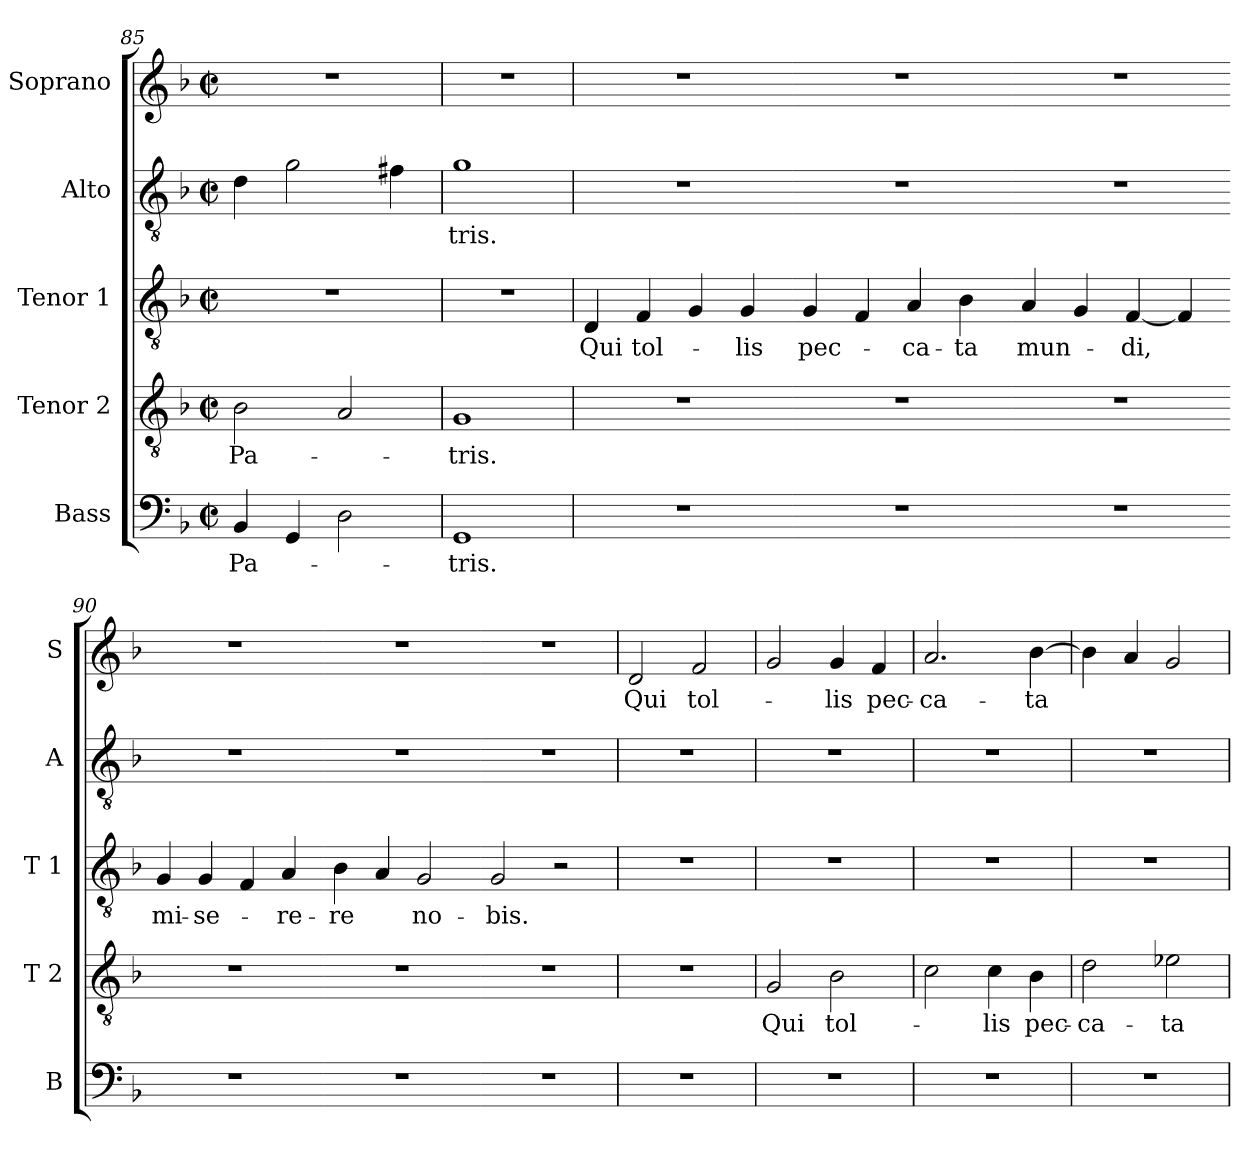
**kern	**text	**kern	**text	**kern	**text	**kern	**text	**kern	**text
*part5	*part5	*part4	*part4	*part3	*part3	*part2	*part2	*part1	*part1
*staff5	*staff5	*staff4	*staff4	*staff3	*staff3	*staff2	*staff2	*staff1	*staff1
*I"Bass	*	*I"Tenor 2	*	*I"Tenor 1	*	*I"Alto	*	*I"Soprano	*
*I'B	*	*I'T 2	*	*I'T 1	*	*I'A	*	*I'S	*
*clefF4	*	*clefGv2	*	*clefGv2	*	*clefGv2	*	*clefG2	*
*k[b-]	*	*k[b-]	*	*k[b-]	*	*k[b-]	*	*k[b-]	*
*F:	*	*F:	*	*F:	*	*F:	*	*F:	*
*M2/2	*	*M2/2	*	*M2/2	*	*M2/2	*	*M2/2	*
*met(c|)	*	*met(c|)	*	*met(c|)	*	*met(c|)	*	*met(c|)	*
=85	=85	=85	=85	=85	=85	=85	=85	=85	=85
!	!LO:LY:b	!	!	!	!	!	!	!	!
!	!	!	!LO:LY:b	!	!	!	!	!	!
4BB-/	Pa-	2B-\	Pa-	1r	.	4d\	.	1r	.
4GG/	.	.	.	.	.	2g\	.	.	.
2D\	.	2A/	.	.	.	.	.	.	.
.	.	.	.	.	.	4f#X\	.	.	.
=86	=86	=86	=86	=86	=86	=86	=86	=86	=86
!	!LO:LY:b	!	!	!	!	!	!	!	!
!	!	!	!LO:LY:b	!	!	!	!	!	!
!	!	!	!	!	!	!	!LO:LY:b	!	!
1GG	-tris.	1G	-tris.	1r	.	1g	-tris.	1r	.
=87	=87	=87	=87	=87	=87	=87	=87	=87	=87
!	!	!	!	!	!LO:LY:b	!	!	!	!
1r	.	1r	.	4D/	Qui	1r	.	1r	.
!	!	!	!	!	!LO:LY:b	!	!	!	!
.	.	.	.	4F/	tol-	.	.	.	.
.	.	.	.	4G/	.	.	.	.	.
!	!	!	!	!	!LO:LY:b	!	!	!	!
.	.	.	.	4G/	-lis	.	.	.	.
=88-	=88-	=88-	=88-	=88-	=88-	=88-	=88-	=88-	=88-
!	!	!	!	!	!LO:LY:b	!	!	!	!
1r	.	1r	.	4G/	pec-	1r	.	1r	.
.	.	.	.	4F/	.	.	.	.	.
!	!	!	!	!	!LO:LY:b	!	!	!	!
.	.	.	.	4A/	-ca-	.	.	.	.
!	!	!	!	!	!LO:LY:b	!	!	!	!
.	.	.	.	4B-\	-ta	.	.	.	.
=89-	=89-	=89-	=89-	=89-	=89-	=89-	=89-	=89-	=89-
!	!	!	!	!	!LO:LY:b	!	!	!	!
1r	.	1r	.	4A/	mun-	1r	.	1r	.
.	.	.	.	4G/	.	.	.	.	.
!	!	!	!	!	!LO:LY:b	!	!	!	!
.	.	.	.	[4F/	-di,	.	.	.	.
.	.	.	.	4F/]	.	.	.	.	.
=90-	=90-	=90-	=90-	=90-	=90-	=90-	=90-	=90-	=90-
!	!	!	!	!	!LO:LY:b	!	!	!	!
1r	.	1r	.	4G/	mi-	1r	.	1r	.
!	!	!	!	!	!LO:LY:b	!	!	!	!
.	.	.	.	4G/	-se-	.	.	.	.
.	.	.	.	4F/	.	.	.	.	.
!	!	!	!	!	!LO:LY:b	!	!	!	!
.	.	.	.	4A/	-re-	.	.	.	.
!!LO:LB:g=z
=91-	=91-	=91-	=91-	=91-	=91-	=91-	=91-	=91-	=91-
!	!	!	!	!	!LO:LY:b	!	!	!	!
1r	.	1r	.	4B-\	-re	1r	.	1r	.
.	.	.	.	4A/	.	.	.	.	.
!	!	!	!	!	!LO:LY:b	!	!	!	!
.	.	.	.	2G/	no-	.	.	.	.
=92-	=92-	=92-	=92-	=92-	=92-	=92-	=92-	=92-	=92-
!	!	!	!	!	!LO:LY:b	!	!	!	!
1r	.	1r	.	2G/	-bis.	1r	.	1r	.
.	.	.	.	2r	.	.	.	.	.
=93	=93	=93	=93	=93	=93	=93	=93	=93	=93
!	!	!	!	!	!	!	!	!	!LO:LY:b
1r	.	1r	.	1r	.	1r	.	2d/	Qui
!	!	!	!	!	!	!	!	!	!LO:LY:b
.	.	.	.	.	.	.	.	2f/	tol-
=94	=94	=94	=94	=94	=94	=94	=94	=94	=94
!	!	!	!LO:LY:b	!	!	!	!	!	!
1r	.	2G/	Qui	1r	.	1r	.	2g/	.
!	!	!	!LO:LY:b	!	!	!	!	!	!
!	!	!	!	!	!	!	!	!	!LO:LY:b
.	.	2B-\	tol-	.	.	.	.	4g/	-lis
!	!	!	!	!	!	!	!	!	!LO:LY:b
.	.	.	.	.	.	.	.	4f/	pec-
=95	=95	=95	=95	=95	=95	=95	=95	=95	=95
!	!	!	!	!	!	!	!	!	!LO:LY:b
1r	.	2c\	.	1r	.	1r	.	2.a/	-ca-
!	!	!	!LO:LY:b	!	!	!	!	!	!
.	.	4c\	-lis	.	.	.	.	.	.
!	!	!	!LO:LY:b	!	!	!	!	!	!
!	!	!	!	!	!	!	!	!	!LO:LY:b
.	.	4B-\	pec-	.	.	.	.	[4b-\	-ta
=96	=96	=96	=96	=96	=96	=96	=96	=96	=96
!	!	!	!LO:LY:b	!	!	!	!	!	!
1r	.	2d\	-ca-	1r	.	1r	.	4b-\]	.
.	.	.	.	.	.	.	.	4a/	.
!	!	!	!LO:LY:b	!	!	!	!	!	!
.	.	2e-X\	-ta	.	.	.	.	2g/	.
=	=	=	=	=	=	=	=	=	=
*-	*-	*-	*-	*-	*-	*-	*-	*-	*-
